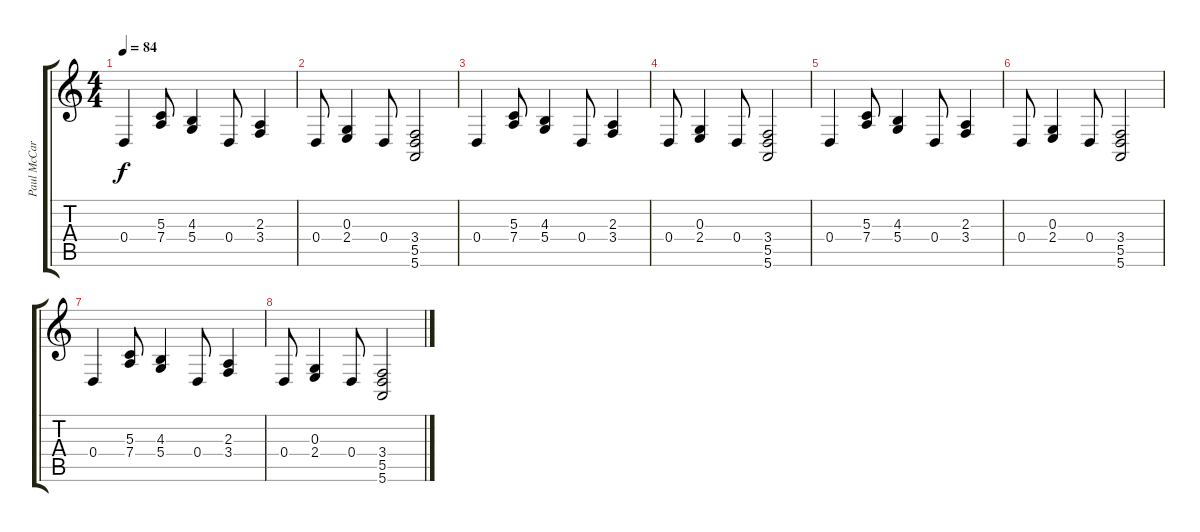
\track ("Paul McCartney (Clavier)" "Paul McCar") {instrument electricpiano2}
\staff {score tabs}
\tuning (E4 B3 G3 D3 A2 E2) {hide}
\ts (4 4)
\tempo 84
\clef g2
\ks c
0.4.4{dy f} (5.3 7.4).8 (4.3 5.4).4 0.4.8 (2.3 3.4).4 |
0.4.8 (0.3 2.4).4 0.4.8 (3.4 5.5 5.6).2 |
0.4.4 (5.3 7.4).8 (4.3 5.4).4 0.4.8 (2.3 3.4).4 |
0.4.8 (0.3 2.4).4 0.4.8 (3.4 5.5 5.6).2 |
0.4.4 (5.3 7.4).8 (4.3 5.4).4 0.4.8 (2.3 3.4).4 |
0.4.8 (0.3 2.4).4 0.4.8 (3.4 5.5 5.6).2 |
0.4.4 (5.3 7.4).8 (4.3 5.4).4 0.4.8 (2.3 3.4).4 |
0.4.8 (0.3 2.4).4 0.4.8 (3.4 5.5 5.6).2
